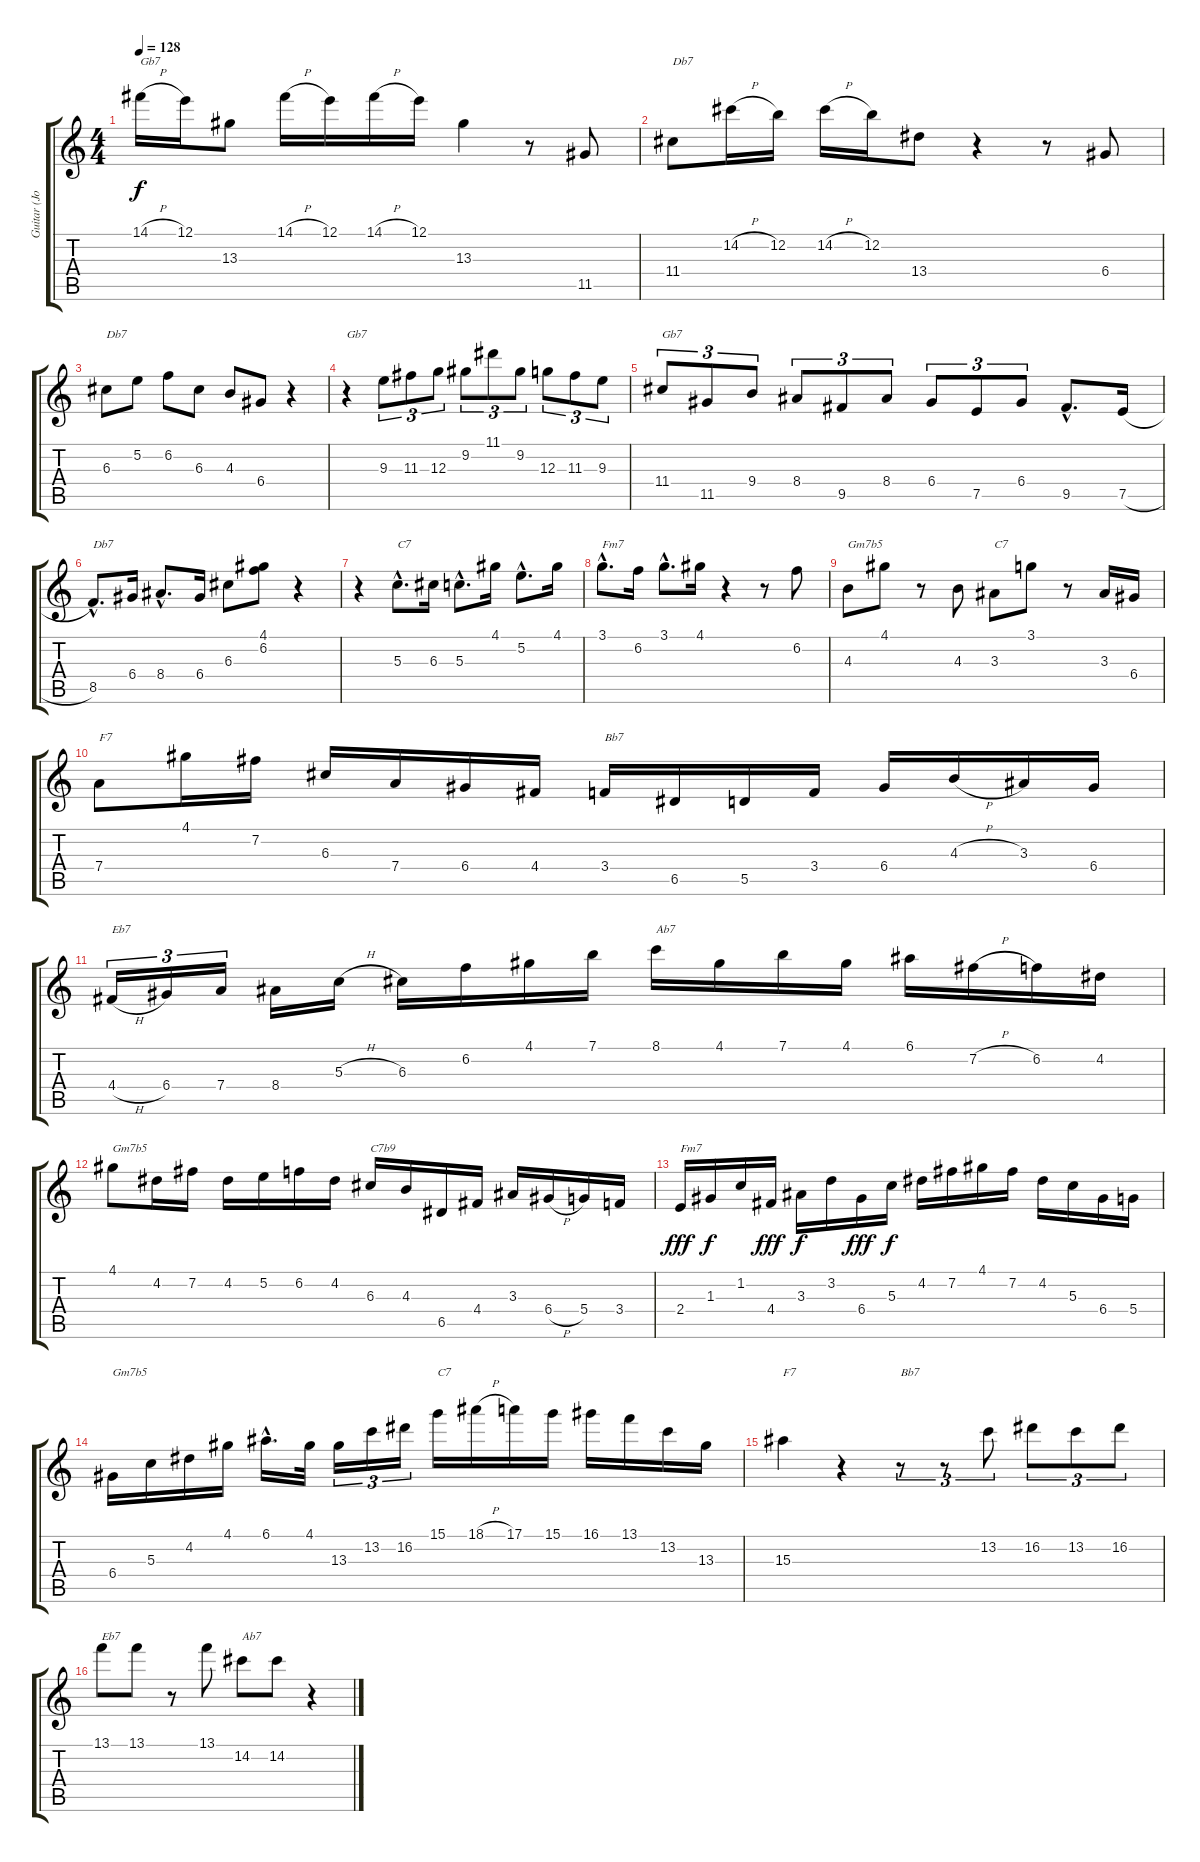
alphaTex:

\track ("Guitar (Joe Pass)" "Guitar (Jo") {instrument electricguitarjazz}
\staff {score tabs}
\tuning (E4 B3 G3 D3 A2 E2) {hide}
\ts (4 4)
\tempo 128
\clef g2
\ks c
14.1{h}.16{txt "Gb7" dy f} 12.1.16 13.3.8 14.1{h}.16 12.1.16 14.1{h}.16 12.1.16 13.3.4 r.8 11.5.8 |
11.4.8{txt "Db7"} 14.2{h}.16 12.2.16 14.2{h}.16 12.2.16 13.4.8 r.4 r.8 6.4.8 |
6.3.8{txt "Db7"} 5.2.8 6.2.8 6.3.8 4.3.8 6.4.8 r.4 |
r.4{txt "Gb7"} 9.3.8{tu (3 2)} 11.3.8{tu (3 2)} 12.3.8{tu (3 2)} 9.2.8{tu (3 2)} 11.1.8{tu (3 2)} 9.2.8{tu (3 2)} 12.3.8{tu (3 2)} 11.3.8{tu (3 2)} 9.3.8{tu (3 2)} |
11.4.8{tu (3 2) txt "Gb7"} 11.5.8{tu (3 2)} 9.4.8{tu (3 2)} 8.4.8{tu (3 2)} 9.5.8{tu (3 2)} 8.4.8{tu (3 2)} 6.4.8{tu (3 2)} 7.5.8{tu (3 2)} 6.4.8{tu (3 2)} 9.5{hac}.8{d} 7.5{h}.16 |
8.5{hac}.8{d txt "Db7"} 6.4.16 8.4{hac}.8{d} 6.4.16 6.3.8 (4.1 6.2).8 r.4 |
r.4 5.3{hac}.8{d txt "C7"} 6.3.16 5.3{hac}.8{d} 4.1.16 5.2{hac}.8{d} 4.1.16 |
3.1{hac}.8{d txt "Fm7"} 6.2.16 3.1{hac}.8{d} 4.1.16 r.4 r.8 6.2.8 |
4.3.8{txt "Gm7b5"} 4.1.8 r.8 4.3.8 3.3.8{txt "C7"} 3.1.8 r.8 3.3.16 6.4.16 |
7.4.8{txt "F7"} 4.1.16 7.2.16 6.3.16 7.4.16 6.4.16 4.4.16 3.4.16{txt "Bb7"} 6.5.16 5.5.16 3.4.16 6.4.16 4.3{h}.16 3.3.16 6.4.16 |
4.4{h}.16{tu (3 2) txt "Eb7"} 6.4.16{tu (3 2)} 7.4.16{tu (3 2)} 8.4.16 5.3{h}.16 6.3.16 6.2.16 4.1.16 7.1.16 8.1.16{txt "Ab7"} 4.1.16 7.1.16 4.1.16 6.1.16 7.2{h}.16 6.2.16 4.2.16 |
4.1.8{txt "Gm7b5"} 4.2.16 7.2.16 4.2.16 5.2.16 6.2.16 4.2.16 6.3.16{txt "C7b9"} 4.3.16 6.5.16 4.4.16 3.3.16 6.4{h}.16 5.4.16 3.4.16 |
2.4.16{txt "Fm7" dy fff} 1.3.16{dy f} 1.2.16 4.4.16{dy fff} 3.3.16{dy f} 3.2.16 6.4.16{dy fff} 5.3.16{dy f} 4.2.16 7.2.16 4.1.16 7.2.16 4.2.16 5.3.16 6.4.16 5.4.16 |
6.4.16{txt "Gm7b5"} 5.3.16 4.2.16 4.1.16 6.1{hac}.16{d} 4.1.32 13.3.16{tu (3 2)} 13.2.16{tu (3 2)} 16.2.16{tu (3 2)} 15.1.16{txt "C7"} 18.1{h}.16 17.1.16 15.1.16 16.1.16 13.1.16 13.2.16 13.3.16 |
15.3.4{txt "F7"} r.4 r.8{tu (3 2) txt "Bb7"} r.8{tu (3 2)} 13.2.8{tu (3 2)} 16.2.8{tu (3 2)} 13.2.8{tu (3 2)} 16.2.8{tu (3 2)} |
13.1.8{txt "Eb7"} 13.1.8 r.8 13.1.8 14.2.8{txt "Ab7"} 14.2.8 r.4
